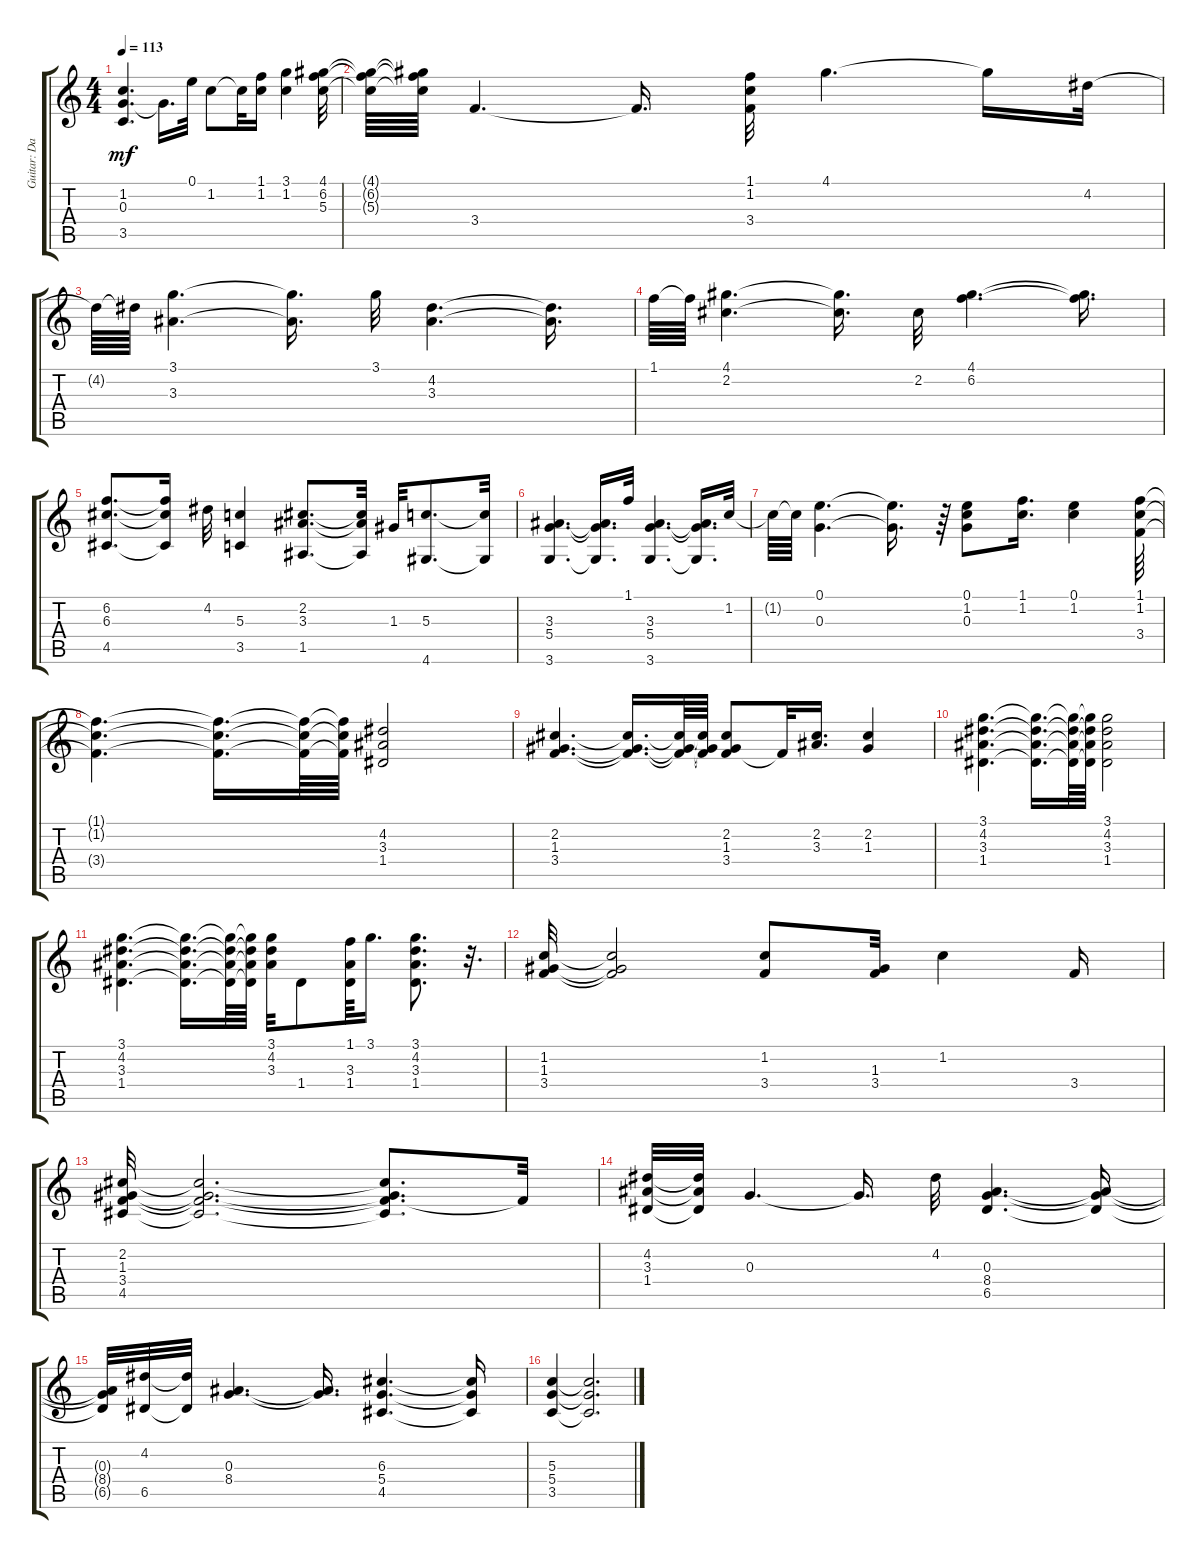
\track ("Guitar: Davey Johnstone" "Guitar: Da") {instrument acousticguitarsteel}
\staff {score tabs}
\tuning (E4 B3 G3 D3 A2 E2) {hide}
\ts (4 4)
\tempo 113
\clef g2
\ks c
(1.2 0.3 3.5).4{d dy mf} 0.3{t}.16{d} 0.1.32 1.2.8 1.2{t}.32 (1.1 1.2).16 (3.1 1.2).4 (4.1 6.2 5.3).32 |
(4.1{t} 6.2{t} 5.3{t}).64 (4.1{t} 6.2{t} 5.3{t}).64 3.4.4{d} 3.4{t}.16{d} (1.1 1.2 3.4).32 4.1.4{d} 4.1{t}.16 4.2.32 |
4.2{t}.64 4.2{t}.64 (3.1 3.3).4{d} (3.1{t} 3.3{t}).16{d} 3.1.32 (4.2 3.3).4{d} (4.2{t} 3.3{t}).16{d} |
1.1.64 1.1{t}.64 (4.1 2.2).4{d} (4.1{t} 2.2{t}).16{d} 2.2.32 (4.1 6.2).4{d} (4.1{t} 6.2{t}).16{d} |
(6.2 6.3 4.5).8{d} (6.2{t} 6.3{t} 4.5{t}).16 4.2.32 (5.3 3.5).4 (2.2 3.3 1.5).8{d} (2.2{t} 3.3{t} 1.5{t}).32 1.3.32 (5.3 4.6).8{d} (5.3{t} 4.6{t}).32 |
(3.3 5.4 3.6).4{d} (3.3{t} 5.4{t} 3.6{t}).16{d} 1.1.32 (3.3 5.4 3.6).4{d} (3.3{t} 5.4{t} 3.6{t}).16{d} 1.2.32 |
1.2{t}.64 1.2{t}.64 (0.1 0.3).4{d} (0.1{t} 0.3{t}).16{d} r.64 (0.1 1.2 0.3).8 (1.1 1.2).16{d} (0.1 1.2).4 (1.1 1.2 3.4).64 |
(1.1{t} 1.2{t} 3.4{t}).4{d} (1.1{t} 1.2{t} 3.4{t}).16{d} (1.1{t} 1.2{t} 3.4{t}).64 (1.1{t} 1.2{t} 3.4{t}).64 (4.2 3.3 1.4).2 |
(2.2 1.3 3.4).4{d} (2.2{t} 1.3{t} 3.4{t}).16{d} (2.2{t} 1.3{t} 3.4{t}).64 (2.2{t} 1.3{t} 3.4{t}).64 (2.2 1.3 3.4).8 3.4{t}.32 (2.2 3.3).16{d} (2.2 1.3).4 |
(3.1 4.2 3.3 1.4).4{d} (3.1{t} 4.2{t} 3.3{t} 1.4{t}).16{d} (3.1{t} 4.2{t} 3.3{t} 1.4{t}).64 (3.1{t} 4.2{t} 3.3{t} 1.4{t}).64 (3.1 4.2 3.3 1.4).2 |
(3.1 4.2 3.3 1.4).4{d} (3.1{t} 4.2{t} 3.3{t} 1.4{t}).16{d} (3.1{t} 4.2{t} 3.3{t} 1.4{t}).64 (3.1{t} 4.2{t} 3.3{t} 1.4{t}).64 (3.1 4.2 3.3).32 1.4.8 (1.1 3.3 1.4).64 3.1.16{d} (3.1 4.2 3.3 1.4).8{d} r.32{d} |
(1.2 1.3 3.4).32 (1.2{t} 1.3{t} 3.4{t}).2 (1.2 3.4).8 (1.3 3.4).32 1.2.4 3.4.16 |
(2.2 1.3 3.4 4.5).32 (2.2{t} 1.3{t} 3.4{t} 4.5{t}).2{d} (2.2{t} 1.3{t} 3.4{t} 4.5{t}).8{d} 3.4{t}.32 |
(4.2 3.3 1.4).32 (4.2{t} 3.3{t} 1.4{t}).32 0.3.4{d} 0.3{t}.16{d} 4.2.32 (0.3 8.4 6.5).4{d} (0.3{t} 8.4{t} 6.5{t}).16 |
(0.3{t} 8.4{t} 6.5{t}).32 (4.2 6.5).32 (4.2{t} 6.5{t}).32 (0.3 8.4).4{d} (0.3{t} 8.4{t}).16{d} (6.3 5.4 4.5).4{d} (6.3{t} 5.4{t} 4.5{t}).16 |
(5.3 5.4 3.5).4 (5.3{t} 5.4{t} 3.5{t}).2{d}
